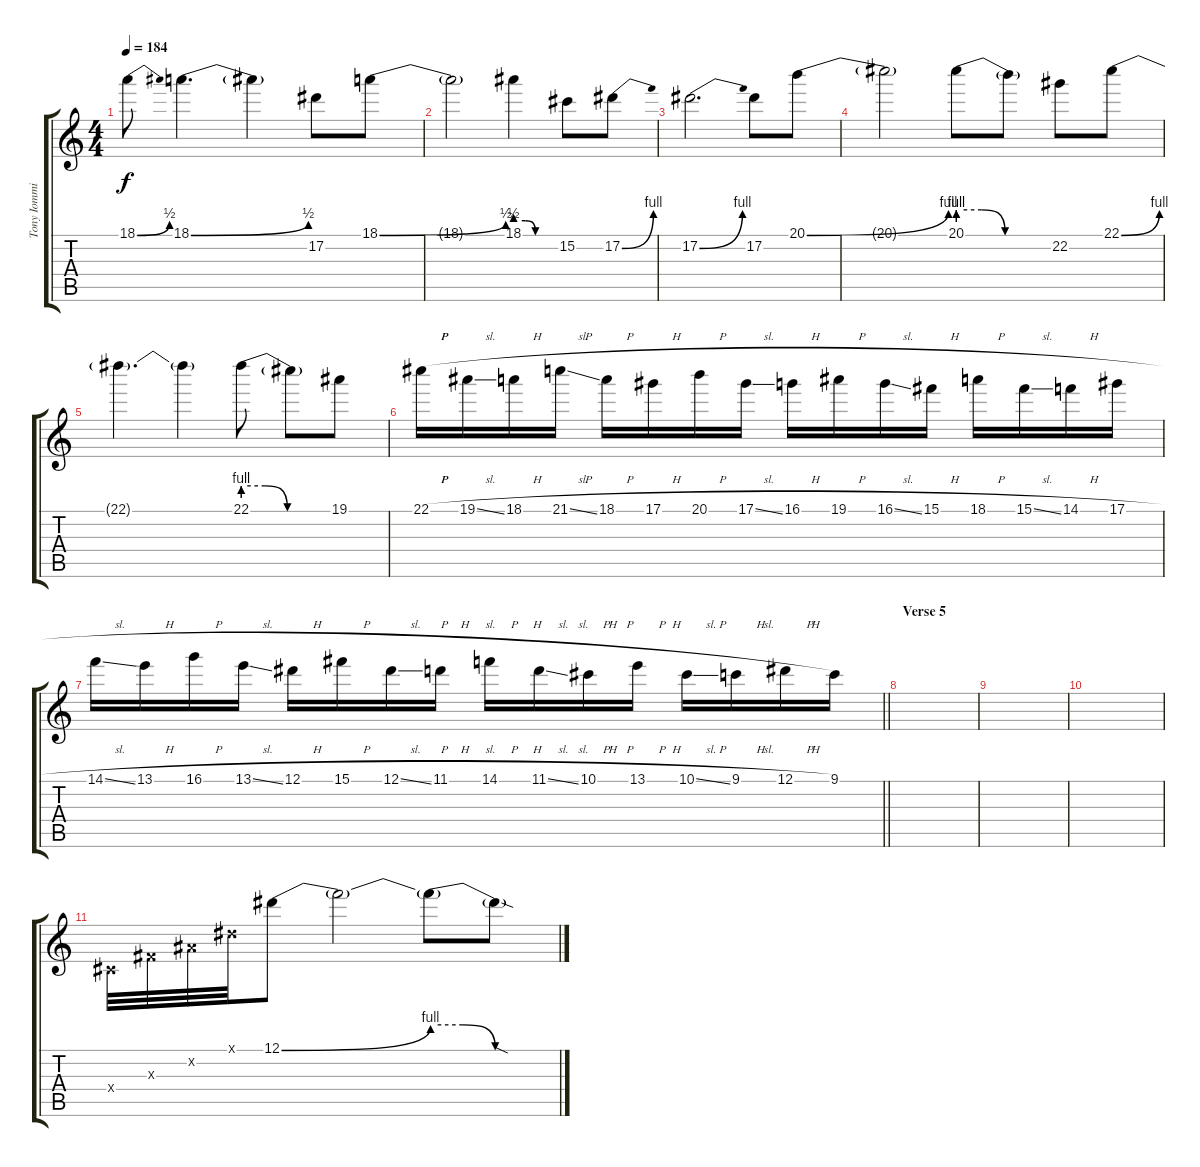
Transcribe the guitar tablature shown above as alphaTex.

\track ("Tony Iommi" "Tony Iommi") {instrument overdrivenguitar}
\staff {score tabs}
\tuning (Eb4 Bb3 Gb3 Db3 Ab2 Eb2) {hide}
\ts (4 4)
\tempo 184
\clef g2
\ks c
18.1{be (bend 0 0 60 2)}.8{dy f} 18.1{be (bend 0 0 60 2)}.4{d} 18.1{t}.4 17.2.8 18.1{be (bend 0 0 60 2)}.8 |
18.1{t}.2 18.1{be (custom 0 2 15 2 30 0 60 0)}.4 15.2.8 17.2{be (bend 0 0 60 4)}.8 |
17.2{be (bend 0 0 60 4)}.2{d} 17.2.8 20.1{be (bend 0 0 60 4)}.8 |
20.1{t}.2 20.1{be (custom 0 4 15 4 30 0 60 0)}.8 20.1{t}.8 22.2.8 22.1{be (bend 0 0 60 4)}.8 |
22.1{t}.4{d} 22.1{t}.4 22.1{be (custom 0 4 15 4 30 0 60 0)}.8 22.1{t}.8 19.1.8 |
22.1{h}.16 19.1{sl}.16 18.1{h}.16 21.1{sl}.16 18.1{h}.16 17.1{h}.16 20.1{h}.16 17.1{sl}.16 16.1{h}.16 19.1{h}.16 16.1{sl}.16 15.1{h}.16 18.1{h}.16 15.1{sl}.16 14.1{h}.16 17.1{h}.16 |
\barLineRight lightlight
14.1{sl}.16 13.1{h}.16 16.1{h}.16 13.1{sl}.16 12.1{h}.16 15.1{h}.16 12.1{sl}.16 11.1{h}.16 14.1{h}.16 11.1{sl}.16 10.1{h}.16 13.1{h}.16 10.1{sl}.16 9.1{h}.16 12.1{h}.16 9.1.16 |
\section ("" "Verse 5")
|
|
|
0.4{x}.32 0.3{x}.32 0.2{x}.32 0.1{x}.32 12.1{be (bend 0 0 60 4)}.8 12.1{t}.2 12.1{be (custom 0 4 15 4 30 0 60 0) t}.8 12.1{sod t}.8
